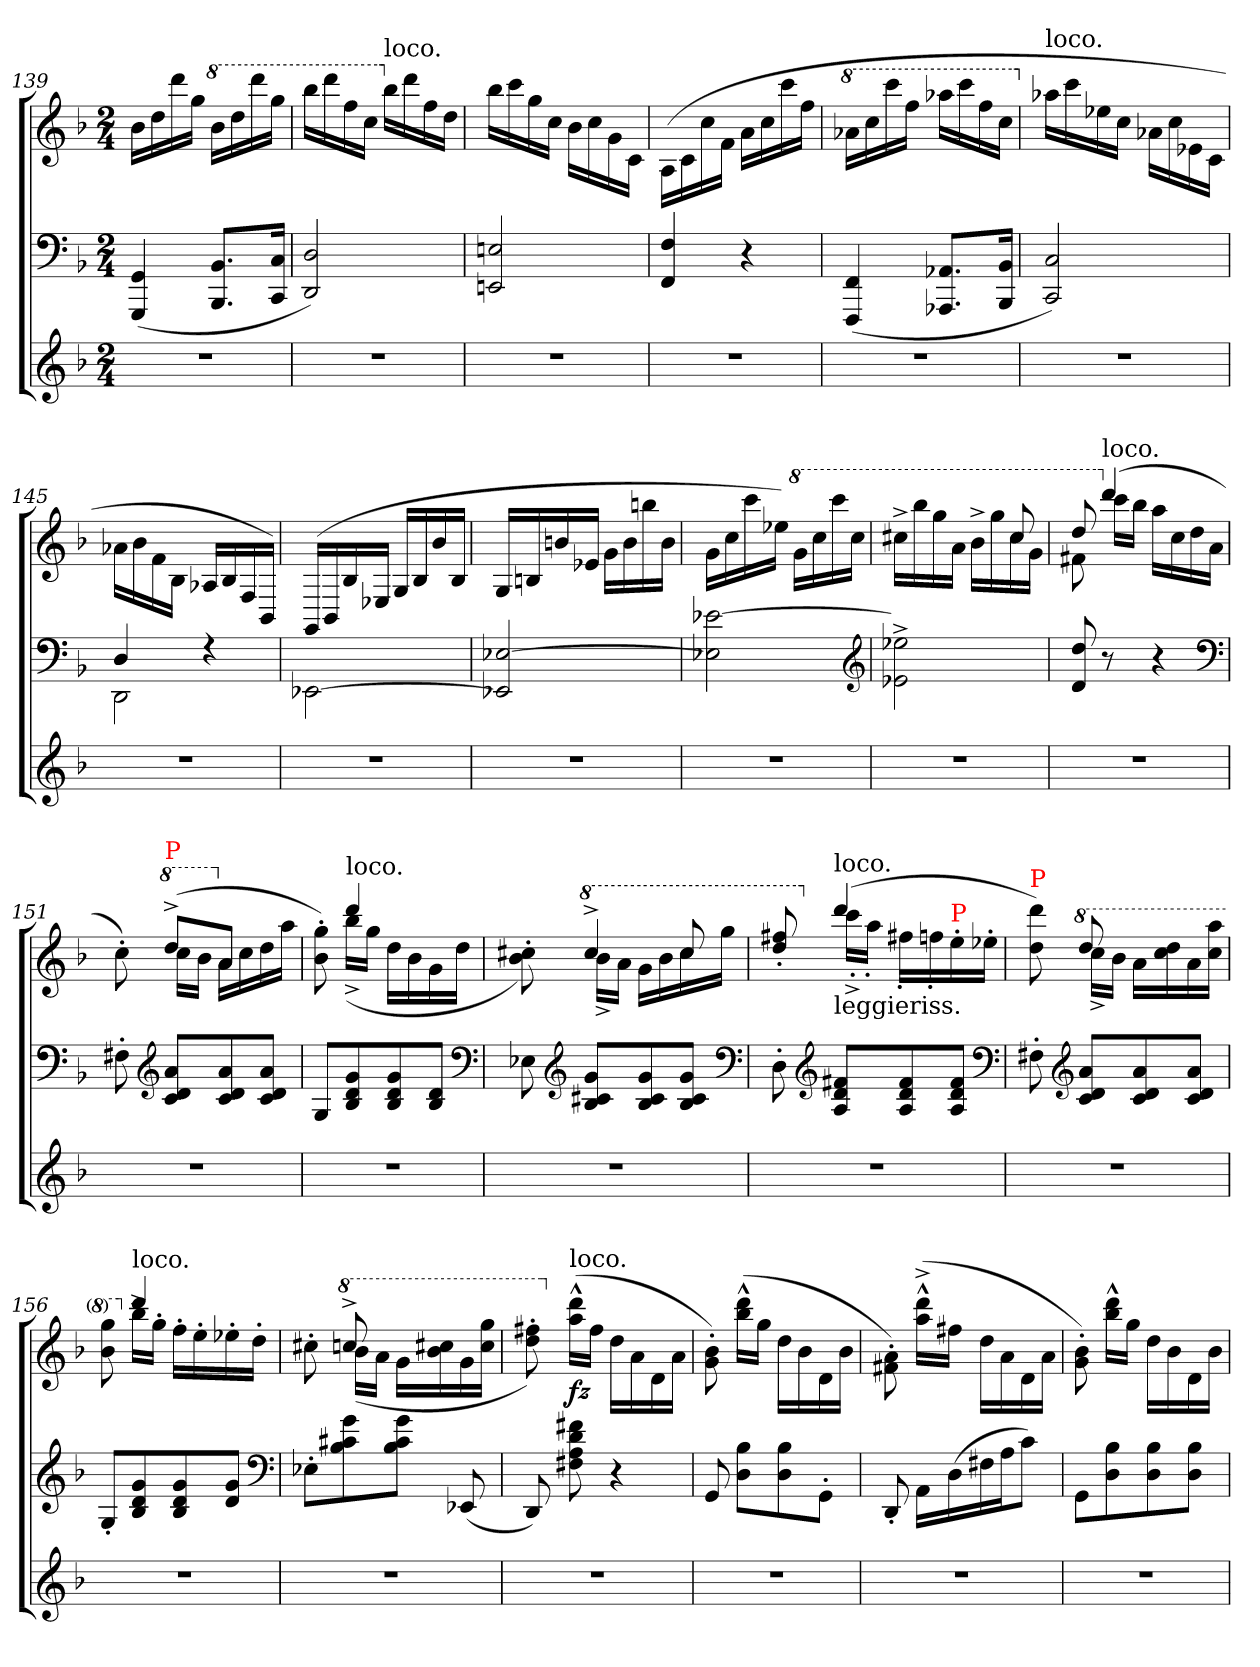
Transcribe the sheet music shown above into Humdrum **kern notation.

**kern	**kern	**kern	**dynam
*part2	*part1	*part1	*part1
*staff3	*staff2	*staff1	*staff1/2
*clefG2	*clefF4	*clefG2	*
*k[b-]	*k[b-]	*k[b-]	*
*F:	*F:	*F:	*
*M2/4	*M2/4	*M2/4	*
=139	=139	=139	=139
2r	(4GG 4GGG	16b-LL	.
.	.	16dd	.
.	.	16ddd	.
.	.	16ggJJ	.
*	*	*8va	*
.	8.BB- 8.BBB-L	16bb-LL	.
.	.	16ddd	.
.	.	16dddd	.
.	16C 16CCJk	16gggJJ	.
=140	=140	=140	=140
2r	2D 2DD)	16bbb-LL	.
.	.	16dddd	.
.	.	16fff	.
.	.	16cccJJ	.
*	*	*X8va	*
!	!	!LO:TX:a:t=loco.	!
.	.	16bb-LL	.
.	.	16ddd	.
.	.	16ff	.
.	.	16ddJJ	.
=141	=141	=141	=141
2r	2En 2EEn	16bb-LL	.
.	.	16ccc	.
.	.	16gg	.
.	.	16ccJJ	.
.	.	16b-\LL	.
.	.	16cc\	.
.	.	16g\	.
.	.	16c\JJ	.
=142	=142	=142	=142
2r	4F 4FF	(>16A\LL	.
.	.	16c\	.
.	.	16cc\	.
.	.	16f\JJ	.
.	4r	16aLL	.
.	.	16cc	.
.	.	16ccc	.
.	.	16ffJJ	.
=143	=143	=143	=143
*	*	*8va	*
2r	(4FF 4FFF	16aa-XLL	.
.	.	16ccc	.
.	.	16cccc	.
.	.	16fffJJ	.
.	8.AA-X 8.AAA-XL	16aaa-XLL	.
.	.	16cccc	.
.	.	16fff	.
.	16BB- 16BBB-Jk	16cccJJ	.
=144	=144	=144	=144
*	*	*X8va	*
!	!	!LO:TX:a:t=loco.	!
2r	2C 2CC)	16aa-XLL	.
.	.	16ccc	.
.	.	16ee-X	.
.	.	16ccJJ	.
.	.	16a-X\LL	.
.	.	16cc\	.
.	.	16e-X\	.
.	.	16c\JJ	.
=145	=145	=145	=145
*	*^	*	*
2r	4D	2DD	16a-X\LL	.
.	.	.	16b-\	.
.	.	.	16f\	.
.	.	.	16B-\JJ	.
.	4r	.	16A-X/LL	.
.	.	.	16B-/	.
.	.	.	16F/	.
.	.	.	16BB-/JJ)	.
*	*v	*v	*	*
=146	=146	=146	=146
2r	[2EE-X\	(>16GG/LL	.
.	.	16BB-/	.
.	.	16B-/	.
.	.	16E-XJJ	.
.	.	16G/LL	.
.	.	16B-	.
.	.	16b-	.
.	.	16B-JJ	.
=147	=147	=147	=147
2r	[2E-X 2EE-X]	16GLL	.
.	.	16Bn	.
.	.	16bn	.
.	.	16e-XJJ	.
.	.	16gLL	.
.	.	16b	.
.	.	16bbn	.
.	.	16bJJ	.
=148	=148	=148	=148
2r	[2e-X 2E-X]	16gLL	.
.	.	16cc	.
.	.	16ccc	.
.	.	16ee-XJJ)	.
*	*	*8va	*
.	.	16ggLL	.
.	.	16ccc	.
.	.	16cccc	.
.	.	16cccJJ	.
*	*clefG2	*	*
=149	=149	=149	=149
*	*	*^	*
2r	2ee-X^>\ 2e-X]^>\	4ryy	16ccc#X^>LL	.
.	.	.	16bbb-	.
.	.	.	16ggg	.
.	.	.	16aaJJ	.
.	.	8ryy	16bb-^>LL	.
.	.	.	16ggg	.
.	.	8ccc#	16ccc#	.
.	.	.	16ggJJ	.
=150	=150	=150	=150	=150
2r	8dd 8d	8ddd	8ff#X	.
*	*	*X8va	*	*
!	!	!LO:TX:a:t=loco.	!	!
.	8r	(4ddd	16cccLL	.
.	.	.	16bb-JJ	.
.	4r	.	16aaLL	.
.	.	.	16cc	.
.	.	8ryy	16dd	.
.	.	.	16aJJ	.
*	*clefF4	*	*	*
=151	=151	=151	=151	=151
2r	8F#X'>	8ryy	8cc'>)	.
*	*clefG2	*	*	*
*	*	*8va	*	*
!	!	!LO:TX:a:color=red:t=P	!	!
.	8a 8d 8cL	(8ddd^>L	16cccLL	.
.	.	.	16bb-JJ	.
*	*	*X8va	*	*
.	8a 8d 8c	8aJ	16aLL	.
.	.	.	16cc	.
.	8a 8d 8cJ	8ryy	16dd	.
.	.	.	16aaJJ	.
=152	=152	=152	=152	=152
2r	8GL	8ryy	8gg'> 8b-'>)	.
!	!	!LO:TX:a:t=loco.	!	!
.	8g 8d 8B-	4ddd	(>16bb-^<LL	.
.	.	.	16ggJJ	.
.	8g 8d 8B-	.	16ddLL	.
.	.	.	16b-	.
.	8d 8B-J	16ryy	16g	.
.	.	16ryy	16ddJJ	.
*	*clefF4	*	*	*
=153	=153	=153	=153	=153
2r	8E-X	8ryy	8cc#X'> 8b-'>)	.
*	*clefG2	*	*	*
*	*	*8va	*	*
.	8g 8c#X 8B-L	4ccc#^	16bb-^<LL	.
.	.	.	16aaJJ	.
.	8g 8c# 8B-	.	16ggLL	.
.	.	.	16bb-	.
.	8g 8c# 8B-J	8ccc#	16ccc#	.
.	.	.	16gggJJ	.
*	*clefF4	*	*	*
=154	=154	=154	=154	=154
2r	8D'>	8fff#X'/ 8ddd'/	8ryy	.
*	*clefG2	*	*	*
*	*	*X8va	*	*
!	!	!LO:TX:a:t=loco.	!	!
!	!	!LO:TX:b:t=leggieriss.	!	!
.	8f#X 8d 8AL	(4ddd	16ccc'>^<LL	.
.	.	.	16aa'>JJ	.
.	8f# 8d 8A	.	16ff#X'>LL	.
.	.	.	16ffn'>	.
!	!	!LO:TX:a:color=red:t=P	!	!
.	8f# 8d 8AJ	8ryy	16ee'>	.
.	.	.	16ee-X'>JJ	.
*	*clefF4	*	*	*
=155	=155	=155	=155	=155
!	!	!LO:TX:a:color=red:t=P	!	!
2r	8F#X'>	8ryy	8ddd 8dd)	.
*	*clefG2	*	*	*
*	*	*8va	*	*
.	8a 8d 8cL	8ddd	16ccc^<LL	.
.	.	.	16bb-JJ	.
.	8a 8d 8c	16aa\LL	4ryy	.
.	.	16ddd\ 16ccc\	.	.
.	8a 8d 8cJ	16aa\	.	.
.	.	16aaa\ 16ccc\JJ	.	.
=156	=156	=156	=156	=156
2r	8G'<L	8ggg\ 8bb-\	8ryy	.
*	*	*X8va	*	*
!	!	!LO:TX:a:t=loco.	!	!
.	8g 8d 8B-	16bb-^<\LL	4ddd/	.
.	.	16gg'>\JJ	.	.
.	8g 8d 8B-	16ff'>\LL	.	.
.	.	16ee'>\	.	.
.	8g 8dJ	16ee-X'>\	8ryy	.
.	.	16dd'>\JJ	.	.
*	*clefF4	*	*	*
=157	=157	=157	=157	=157
2r	8E-X'>L	8ryy	8cc#X'>	.
*	*	*8va	*	*
.	8g 8c#X 8B-	8cccn^>	(>16bb-LL	.
.	.	.	16aaJJ	.
.	8g 8c# 8B-J	4ryy	16gg\LL	.
.	.	.	16ccc#\ 16bb-\	.
.	(<8EE-X	.	16gg\	.
.	.	.	16ggg\ 16ccc#\JJ	.
*	*	*v	*v	*
=158	=158	=158	=158
2r	8DD)	8fff#X'> 8ddd'>)	.
*	*	*X8va	*
!	!	!LO:TX:a:t=loco.	!
.	8f#X 8d 8A 8F#X	(16ddd^^> 16aa^^>LL	fz
.	.	16ff#JJ	.
.	4r	16dd\LL	.
.	.	16a\	.
.	.	16d\	.
.	.	16a\JJ	.
=159	=159	=159	=159
2r	8GG	8b-'>\ 8g'>\)	.
.	8B- 8DL	(16ddd^^> 16bb-^^>LL	.
.	.	16ggJJ	.
.	8B- 8D	16dd\LL	.
.	.	16b-\	.
.	8GG'>J	16d\	.
.	.	16b-\JJ	.
=160	=160	=160	=160
2r	8DD'<	8a'>\ 8f#X'>\)	.
.	16AALL	(16ddd^^>^< 16aa^^>^<LL	.
.	(16D	16ff#XJJ	.
.	16F#X	16dd\LL	.
.	16AJ	16a\	.
.	8cJ)	16d\	.
.	.	16a\JJ	.
=161	=161	=161	=161
2r	8GGL	8b-'>\ 8g'>\)	.
.	8B- 8D	16ddd^^> 16bb-^^>LL	.
.	.	16ggJJ	.
.	8B- 8D	16dd\LL	.
.	.	16b-\	.
.	8B- 8DJ	16d\	.
.	.	16b-\JJ	.
=	=	=	=
*-	*-	*-	*-
